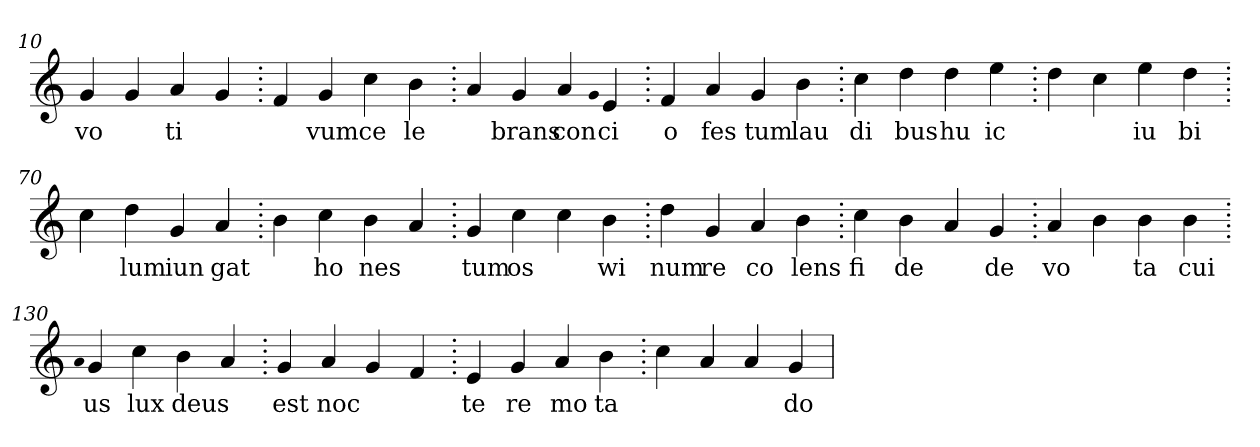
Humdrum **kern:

**kern	**text
*part1	*part1
*staff1	*staff1
*clefG2	*
=10.	=10.
4g	vo
4g	.
4a	ti
4g	.
=20.	=20.
4f	.
4g	vum
4cc	ce
4b	le
=30.	=30.
4a	.
4g	brans
4a	con
qqg	.
4e	ci
=40.	=40.
4f	o
4a	fes
4g	tum
4b	lau
=50.	=50.
4cc	di
4dd	bus
4dd	hu
4ee	ic
=60.	=60.
4dd	.
4cc	.
4ee	iu
4dd	bi
=70.	=70.
4cc	.
4dd	lum
4g	iun
4a	gat
=80.	=80.
4b	.
4cc	ho
4b	nes
4a	.
=90.	=90.
4g	tum
4cc	os
4cc	.
4b	wi
=100.	=100.
4dd	num
4g	re
4a	co
4b	lens
=110.	=110.
4cc	fi
4b	de
4a	.
4g	de
=120.	=120.
4a	vo
4b	.
4b	ta
4b	cui
=130.	=130.
qqa	.
4g	us
4cc	lux
4b	deus
4a	.
=140.	=140.
4g	est
4a	noc
4g	.
4f	.
=150.	=150.
4e	te
4g	re
4a	mo
4b	ta
=160.	=160.
4cc	.
4a	.
4a	.
4g	do
=	=
*-	*-
